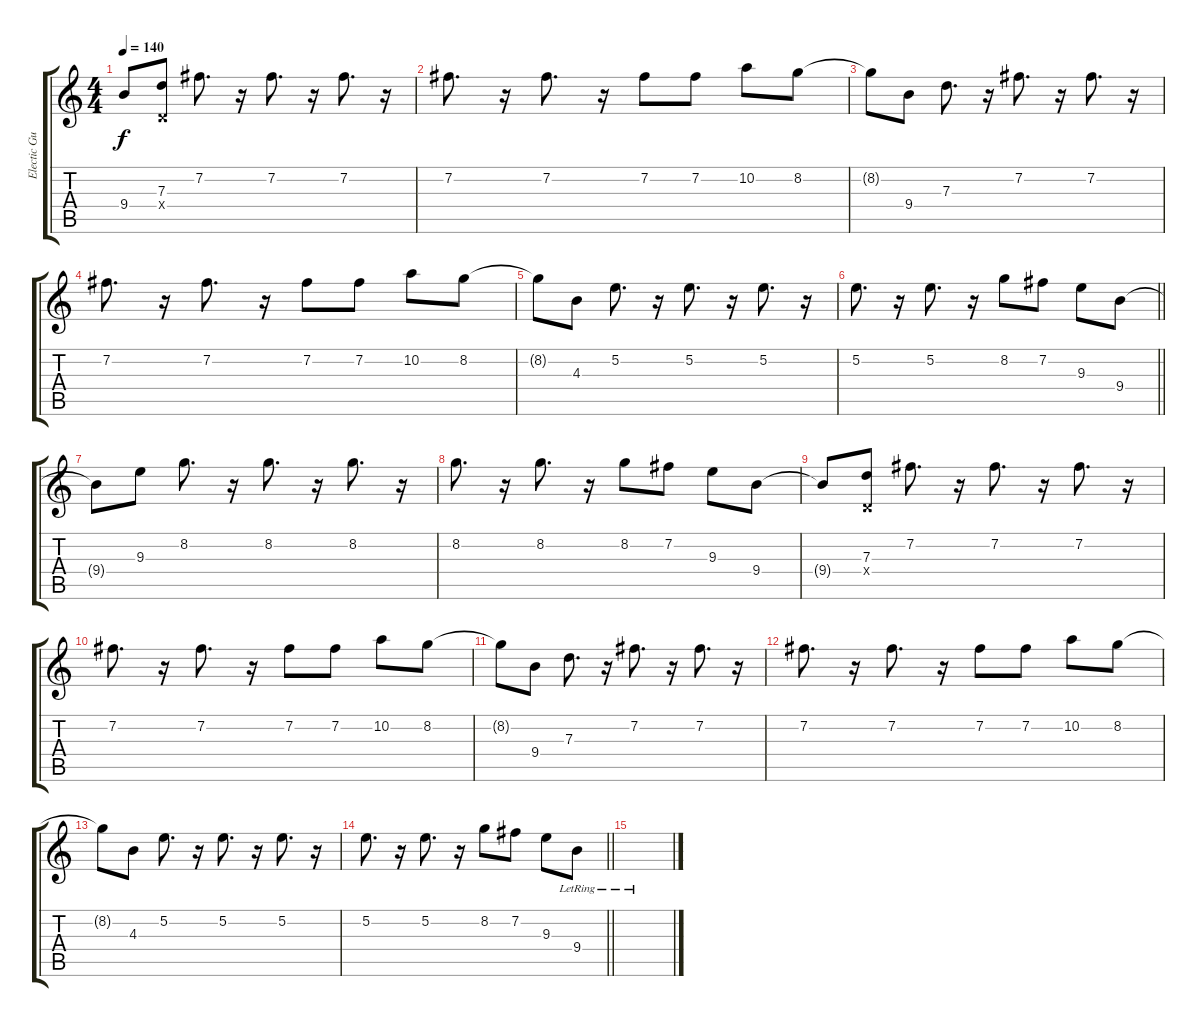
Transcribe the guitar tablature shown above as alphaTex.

\track ("Electic Guitar" "Electic Gu") {instrument distortionguitar}
\staff {score tabs}
\tuning (E4 B3 G3 D3 A2 E2) {hide}
\ts (4 4)
\tempo 140
\clef g2
\ks c
9.4{t}.8{dy f} (7.3 0.4{x}).8 7.2.8{d} r.16 7.2.8{d} r.16 7.2.8{d} r.16 |
7.2.8{d} r.16 7.2.8{d} r.16 7.2.8 7.2.8 10.2.8 8.2.8 |
8.2{t}.8 9.4.8 7.3.8{d} r.16 7.2.8{d} r.16 7.2.8{d} r.16 |
7.2.8{d} r.16 7.2.8{d} r.16 7.2.8 7.2.8 10.2.8 8.2.8 |
8.2{t}.8 4.3.8 5.2.8{d} r.16 5.2.8{d} r.16 5.2.8{d} r.16 |
\barLineRight lightlight
5.2.8{d} r.16 5.2.8{d} r.16 8.2.8 7.2.8 9.3.8 9.4.8 |
\section ("" "")
9.4{t}.8 9.3.8 8.2.8{d} r.16 8.2.8{d} r.16 8.2.8{d} r.16 |
8.2.8{d} r.16 8.2.8{d} r.16 8.2.8 7.2.8 9.3.8 9.4.8 |
9.4{t}.8 (7.3 0.4{x}).8 7.2.8{d} r.16 7.2.8{d} r.16 7.2.8{d} r.16 |
7.2.8{d} r.16 7.2.8{d} r.16 7.2.8 7.2.8 10.2.8 8.2.8 |
8.2{t}.8 9.4.8 7.3.8{d} r.16 7.2.8{d} r.16 7.2.8{d} r.16 |
7.2.8{d} r.16 7.2.8{d} r.16 7.2.8 7.2.8 10.2.8 8.2.8 |
8.2{t}.8 4.3.8 5.2.8{d} r.16 5.2.8{d} r.16 5.2.8{d} r.16 |
\barLineRight lightlight
5.2.8{d} r.16 5.2.8{d} r.16 8.2.8 7.2.8 9.3.8 9.4{lr}.8 |
\section ("" "")
